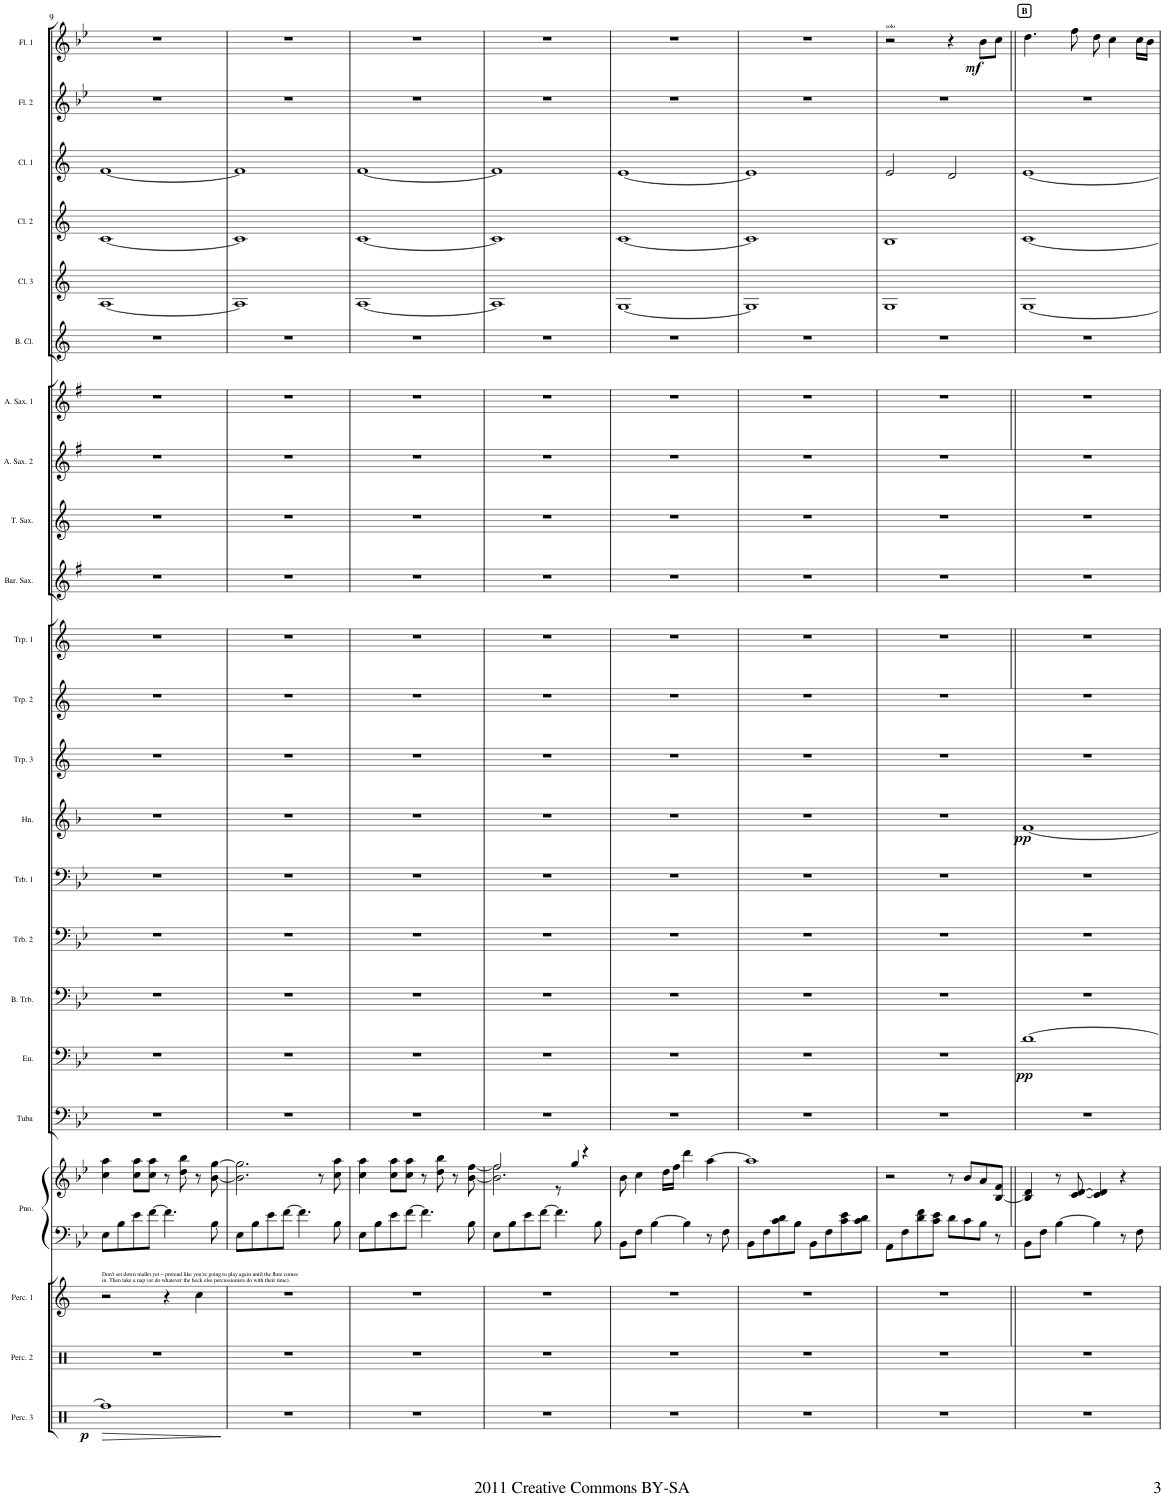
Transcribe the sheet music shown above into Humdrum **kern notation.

**kern	**dynam	**kern	**kern	**kern	**kern	**kern	**kern	**dynam	**kern	**kern	**kern	**kern	**dynam	**kern	**kern	**kern	**kern	**kern	**kern	**kern	**kern	**kern	**kern	**kern	**kern	**kern	**dynam
*part23	*part23	*part22	*part21	*part20	*part20	*part19	*part18	*part18	*part17	*part16	*part15	*part14	*part14	*part13	*part12	*part11	*part10	*part9	*part8	*part7	*part6	*part5	*part4	*part3	*part2	*part1	*part1
*staff24	*staff24	*staff23	*staff22	*staff21	*staff20	*staff19	*staff18	*staff18	*staff17	*staff16	*staff15	*staff14	*staff14	*staff13	*staff12	*staff11	*staff10	*staff9	*staff8	*staff7	*staff6	*staff5	*staff4	*staff3	*staff2	*staff1	*staff1
*I"Percussion 3	*	*I"Percussion 2	*I"Percussion 1	*I"Piano	*	*I"Tuba	*I"Euphonium	*	*I"Bass Trombone	*I"Trombone 2	*I"Trombone 1	*I"Horn	*	*I"Trumpet 3	*I"Trumpet 2	*I"Trumpet 1	*I"Baritone Saxophone	*I"Tenor Saxophone	*I"Alto Saxophone 2	*I"Alto Saxophone 1	*I"Bass Clarinet	*I"Clarinet 3	*I"Clarinet 2	*I"Clarinet 1	*I"Flute 2	*I"Flute 1	*
*I'Perc. 3	*	*I'Perc. 2	*I'Perc. 1	*I'Pno.	*	*I'Tuba	*I'Eu.	*	*I'B. Trb.	*I'Trb. 2	*I'Trb. 1	*I'Hn.	*	*I'Trp. 3	*I'Trp. 2	*I'Trp. 1	*I'Bar. Sax.	*I'T. Sax.	*I'A. Sax. 2	*I'A. Sax. 1	*I'B. Cl.	*I'Cl. 3	*I'Cl. 2	*I'Cl. 1	*I'Fl. 2	*I'Fl. 1	*
!!LO:PB:g=z
*clefX	*	*clefX	*clefG2	*clefF4	*clefG2	*clefF4	*clefF4	*	*clefF4	*clefF4	*clefF4	*clefG2	*	*clefG2	*clefG2	*clefG2	*clefG2	*clefG2	*clefG2	*clefG2	*clefG2	*clefG2	*clefG2	*clefG2	*clefG2	*clefG2	*
*	*	*	*	*	*	*	*	*	*	*	*	*Trd4c7	*	*Trd1c2	*Trd1c2	*Trd1c2	*Trd12c21	*Trd8c14	*Trd5c9	*Trd5c9	*Trd8c14	*Trd1c2	*Trd1c2	*Trd1c2	*	*	*
*k[]	*	*k[]	*k[]	*k[b-e-]	*k[b-e-]	*k[b-e-]	*k[b-e-]	*	*k[b-e-]	*k[b-e-]	*k[b-e-]	*k[b-]	*	*k[]	*k[]	*k[]	*k[f#]	*k[]	*k[f#]	*k[f#]	*k[]	*k[]	*k[]	*k[]	*k[b-e-]	*k[b-e-]	*
*M4/4	*	*M4/4	*M4/4	*M4/4	*M4/4	*M4/4	*M4/4	*	*M4/4	*M4/4	*M4/4	*M4/4	*	*M4/4	*M4/4	*M4/4	*M4/4	*M4/4	*M4/4	*M4/4	*M4/4	*M4/4	*M4/4	*M4/4	*M4/4	*M4/4	*
=9	=9	=9	=9	=9	=9	=9	=9	=9	=9	=9	=9	=9	=9	=9	=9	=9	=9	=9	=9	=9	=9	=9	=9	=9	=9	=9	=9
!	!	!	!LO:TX:a:t=Don't set down mallet yet – pretend like you're going to play again until the flute comes	!	!	!	!	!	!	!	!	!	!	!	!	!	!	!	!	!	!	!	!	!	!	!	!
!	!	!	!LO:TX:a:t=in. Then take a nap (or do whatever the heck else percussionists do with their time).	!	!	!	!	!	!	!	!	!	!	!	!	!	!	!	!	!	!	!	!	!	!	!	!
!	!LO:HP:b	!	!	!	!	!	!	!	!	!	!	!	!	!	!	!	!	!	!	!	!	!	!	!	!	!	!
!	!LO:DY:n=1:b	!	!	!	!	!	!	!	!	!	!	!	!	!	!	!	!	!	!	!	!	!	!	!	!	!	!
1Rff]	> p	1r	2r	8E-\L	4cc\ 4aa\	1r	1r	.	1r	1r	1r	1r	.	1r	1r	1r	1r	1r	1r	1r	1r	[1A	[1c	[1f	1r	1r	.
.	.	.	.	8B-\	.	.	.	.	.	.	.	.	.	.	.	.	.	.	.	.	.	.	.	.	.	.	.
.	.	.	.	8e-\	8cc\ 8aa\L	.	.	.	.	.	.	.	.	.	.	.	.	.	.	.	.	.	.	.	.	.	.
.	.	.	.	[8f\J	8cc\ 8aa\J	.	.	.	.	.	.	.	.	.	.	.	.	.	.	.	.	.	.	.	.	.	.
.	.	.	4r	4.f\]	8r	.	.	.	.	.	.	.	.	.	.	.	.	.	.	.	.	.	.	.	.	.	.
.	.	.	.	.	8dd\ 8bb-\	.	.	.	.	.	.	.	.	.	.	.	.	.	.	.	.	.	.	.	.	.	.
.	.	.	4cc\	.	8r	.	.	.	.	.	.	.	.	.	.	.	.	.	.	.	.	.	.	.	.	.	.
.	.	.	.	8B-\	[8b-\ [8gg\	.	.	.	.	.	.	.	.	.	.	.	.	.	.	.	.	.	.	.	.	.	.
.	]	.	.	.	.	.	.	.	.	.	.	.	.	.	.	.	.	.	.	.	.	.	.	.	.	.	.
=10	=10	=10	=10	=10	=10	=10	=10	=10	=10	=10	=10	=10	=10	=10	=10	=10	=10	=10	=10	=10	=10	=10	=10	=10	=10	=10	=10
1r	.	1r	1r	8E-\L	2.b-\] 2.gg\]	1r	1r	.	1r	1r	1r	1r	.	1r	1r	1r	1r	1r	1r	1r	1r	1A]	1c]	1f]	1r	1r	.
.	.	.	.	8B-\	.	.	.	.	.	.	.	.	.	.	.	.	.	.	.	.	.	.	.	.	.	.	.
.	.	.	.	8e-\	.	.	.	.	.	.	.	.	.	.	.	.	.	.	.	.	.	.	.	.	.	.	.
.	.	.	.	[8f\J	.	.	.	.	.	.	.	.	.	.	.	.	.	.	.	.	.	.	.	.	.	.	.
.	.	.	.	4.f\]	.	.	.	.	.	.	.	.	.	.	.	.	.	.	.	.	.	.	.	.	.	.	.
.	.	.	.	.	8r	.	.	.	.	.	.	.	.	.	.	.	.	.	.	.	.	.	.	.	.	.	.
.	.	.	.	8B-\	8cc\ 8aa\	.	.	.	.	.	.	.	.	.	.	.	.	.	.	.	.	.	.	.	.	.	.
=11	=11	=11	=11	=11	=11	=11	=11	=11	=11	=11	=11	=11	=11	=11	=11	=11	=11	=11	=11	=11	=11	=11	=11	=11	=11	=11	=11
1r	.	1r	1r	8E-\L	4cc\ 4aa\	1r	1r	.	1r	1r	1r	1r	.	1r	1r	1r	1r	1r	1r	1r	1r	[1A	[1c	[1f	1r	1r	.
.	.	.	.	8B-\	.	.	.	.	.	.	.	.	.	.	.	.	.	.	.	.	.	.	.	.	.	.	.
.	.	.	.	8e-\	8cc\ 8aa\L	.	.	.	.	.	.	.	.	.	.	.	.	.	.	.	.	.	.	.	.	.	.
.	.	.	.	[8f\J	8cc\ 8aa\J	.	.	.	.	.	.	.	.	.	.	.	.	.	.	.	.	.	.	.	.	.	.
.	.	.	.	4.f\]	8r	.	.	.	.	.	.	.	.	.	.	.	.	.	.	.	.	.	.	.	.	.	.
.	.	.	.	.	8dd\ 8bb-\	.	.	.	.	.	.	.	.	.	.	.	.	.	.	.	.	.	.	.	.	.	.
.	.	.	.	.	8r	.	.	.	.	.	.	.	.	.	.	.	.	.	.	.	.	.	.	.	.	.	.
.	.	.	.	8B-\	[8b-\ [8ff\	.	.	.	.	.	.	.	.	.	.	.	.	.	.	.	.	.	.	.	.	.	.
=12	=12	=12	=12	=12	=12	=12	=12	=12	=12	=12	=12	=12	=12	=12	=12	=12	=12	=12	=12	=12	=12	=12	=12	=12	=12	=12	=12
*	*	*	*	*	*^	*	*	*	*	*	*	*	*	*	*	*	*	*	*	*	*	*	*	*	*	*	*
1r	.	1r	1r	8E-\L	2.b-\] 2.ff\]	2ff/	1r	1r	.	1r	1r	1r	1r	.	1r	1r	1r	1r	1r	1r	1r	1r	1A]	1c]	1f]	1r	1r	.
.	.	.	.	8B-\	.	.	.	.	.	.	.	.	.	.	.	.	.	.	.	.	.	.	.	.	.	.	.	.
.	.	.	.	8e-\	.	.	.	.	.	.	.	.	.	.	.	.	.	.	.	.	.	.	.	.	.	.	.	.
.	.	.	.	[8f\J	.	.	.	.	.	.	.	.	.	.	.	.	.	.	.	.	.	.	.	.	.	.	.	.
.	.	.	.	4.f\]	.	8r	.	.	.	.	.	.	.	.	.	.	.	.	.	.	.	.	.	.	.	.	.	.
.	.	.	.	.	.	4gg/	.	.	.	.	.	.	.	.	.	.	.	.	.	.	.	.	.	.	.	.	.	.
.	.	.	.	.	4r	.	.	.	.	.	.	.	.	.	.	.	.	.	.	.	.	.	.	.	.	.	.	.
.	.	.	.	8B-\	.	8ryy	.	.	.	.	.	.	.	.	.	.	.	.	.	.	.	.	.	.	.	.	.	.
*	*	*	*	*	*v	*v	*	*	*	*	*	*	*	*	*	*	*	*	*	*	*	*	*	*	*	*	*	*
=13	=13	=13	=13	=13	=13	=13	=13	=13	=13	=13	=13	=13	=13	=13	=13	=13	=13	=13	=13	=13	=13	=13	=13	=13	=13	=13	=13
1r	.	1r	1r	8BB-\L	8b-\	1r	1r	.	1r	1r	1r	1r	.	1r	1r	1r	1r	1r	1r	1r	1r	[1G	[1c	[1e	1r	1r	.
.	.	.	.	8F\J	4cc\	.	.	.	.	.	.	.	.	.	.	.	.	.	.	.	.	.	.	.	.	.	.
.	.	.	.	[4B-\	.	.	.	.	.	.	.	.	.	.	.	.	.	.	.	.	.	.	.	.	.	.	.
.	.	.	.	.	16dd\LL	.	.	.	.	.	.	.	.	.	.	.	.	.	.	.	.	.	.	.	.	.	.
.	.	.	.	.	16ff\JJ	.	.	.	.	.	.	.	.	.	.	.	.	.	.	.	.	.	.	.	.	.	.
.	.	.	.	4B-\]	4ddd\	.	.	.	.	.	.	.	.	.	.	.	.	.	.	.	.	.	.	.	.	.	.
.	.	.	.	8r	[4aa\	.	.	.	.	.	.	.	.	.	.	.	.	.	.	.	.	.	.	.	.	.	.
.	.	.	.	8F\	.	.	.	.	.	.	.	.	.	.	.	.	.	.	.	.	.	.	.	.	.	.	.
=14	=14	=14	=14	=14	=14	=14	=14	=14	=14	=14	=14	=14	=14	=14	=14	=14	=14	=14	=14	=14	=14	=14	=14	=14	=14	=14	=14
1r	.	1r	1r	8BB-\L	1aa]	1r	1r	.	1r	1r	1r	1r	.	1r	1r	1r	1r	1r	1r	1r	1r	1G]	1c]	1e]	1r	1r	.
.	.	.	.	8F\	.	.	.	.	.	.	.	.	.	.	.	.	.	.	.	.	.	.	.	.	.	.	.
.	.	.	.	8c\ 8d\	.	.	.	.	.	.	.	.	.	.	.	.	.	.	.	.	.	.	.	.	.	.	.
.	.	.	.	8B-\J	.	.	.	.	.	.	.	.	.	.	.	.	.	.	.	.	.	.	.	.	.	.	.
.	.	.	.	8BB-\L	.	.	.	.	.	.	.	.	.	.	.	.	.	.	.	.	.	.	.	.	.	.	.
.	.	.	.	8F\	.	.	.	.	.	.	.	.	.	.	.	.	.	.	.	.	.	.	.	.	.	.	.
.	.	.	.	8c\ 8e-\	.	.	.	.	.	.	.	.	.	.	.	.	.	.	.	.	.	.	.	.	.	.	.
.	.	.	.	8c\ 8d\J	.	.	.	.	.	.	.	.	.	.	.	.	.	.	.	.	.	.	.	.	.	.	.
=15	=15	=15	=15	=15	=15	=15	=15	=15	=15	=15	=15	=15	=15	=15	=15	=15	=15	=15	=15	=15	=15	=15	=15	=15	=15	=15	=15
!	!	!	!	!	!	!	!	!	!	!	!	!	!	!	!	!	!	!	!	!	!	!	!	!	!	!LO:TX:a:t=solo	!
1r	.	1r	1r	8AA\L	2r	1r	1r	.	1r	1r	1r	1r	.	1r	1r	1r	1r	1r	1r	1r	1r	1G	1B	2e/	1r	2r	.
.	.	.	.	8F\	.	.	.	.	.	.	.	.	.	.	.	.	.	.	.	.	.	.	.	.	.	.	.
.	.	.	.	8d\ 8f\	.	.	.	.	.	.	.	.	.	.	.	.	.	.	.	.	.	.	.	.	.	.	.
.	.	.	.	8c\ 8e-\J	.	.	.	.	.	.	.	.	.	.	.	.	.	.	.	.	.	.	.	.	.	.	.
.	.	.	.	8d\L	8r	.	.	.	.	.	.	.	.	.	.	.	.	.	.	.	.	.	.	2d/	.	4r	.
.	.	.	.	8c\	8b-/L	.	.	.	.	.	.	.	.	.	.	.	.	.	.	.	.	.	.	.	.	.	.
!	!	!	!	!	!	!	!	!	!	!	!	!	!	!	!	!	!	!	!	!	!	!	!	!	!	!	!LO:DY:b
.	.	.	.	8B-\J	8a/	.	.	.	.	.	.	.	.	.	.	.	.	.	.	.	.	.	.	.	.	8b-\L	mf
.	.	.	.	8r	[8B-/ 8f/J	.	.	.	.	.	.	.	.	.	.	.	.	.	.	.	.	.	.	.	.	8cc\J	.
=16||	=16||	=16||	=16||	=16||	=16||	=16||	=16||	=16||	=16||	=16||	=16||	=16||	=16||	=16||	=16||	=16||	=16||	=16||	=16||	=16||	=16||	=16||	=16||	=16||	=16||	=16||	=16||
!	!	!	!	!	!	!	!	!	!	!	!	!	!	!	!	!	!	!	!	!	!	!	!	!	!	!LO:TX:a:B:t=B	!
!	!	!	!	!	!	!	!	!LO:DY:b	!	!	!	!	!LO:DY:b	!	!	!	!	!	!	!	!	!	!	!	!	!	!
1r	.	1r	1r	8BB-\L	4B-/] 4d/	1r	[1d	pp	1r	1r	1r	[1f	pp	1r	1r	1r	1r	1r	1r	1r	1r	[1G	[1c	[1e	1r	4.dd\	.
.	.	.	.	8F\J	.	.	.	.	.	.	.	.	.	.	.	.	.	.	.	.	.	.	.	.	.	.	.
.	.	.	.	[4B-\	8r	.	.	.	.	.	.	.	.	.	.	.	.	.	.	.	.	.	.	.	.	.	.
.	.	.	.	.	[8c/ [8d/	.	.	.	.	.	.	.	.	.	.	.	.	.	.	.	.	.	.	.	.	8ff\	.
.	.	.	.	4B-\]	4c/] 4d/]	.	.	.	.	.	.	.	.	.	.	.	.	.	.	.	.	.	.	.	.	8dd\	.
.	.	.	.	.	.	.	.	.	.	.	.	.	.	.	.	.	.	.	.	.	.	.	.	.	.	4cc\	.
.	.	.	.	8r	4r	.	.	.	.	.	.	.	.	.	.	.	.	.	.	.	.	.	.	.	.	.	.
.	.	.	.	8F\	.	.	.	.	.	.	.	.	.	.	.	.	.	.	.	.	.	.	.	.	.	16cc\LL	.
.	.	.	.	.	.	.	.	.	.	.	.	.	.	.	.	.	.	.	.	.	.	.	.	.	.	16b-\JJ	.
=	=	=	=	=	=	=	=	=	=	=	=	=	=	=	=	=	=	=	=	=	=	=	=	=	=	=	=
*-	*-	*-	*-	*-	*-	*-	*-	*-	*-	*-	*-	*-	*-	*-	*-	*-	*-	*-	*-	*-	*-	*-	*-	*-	*-	*-	*-
